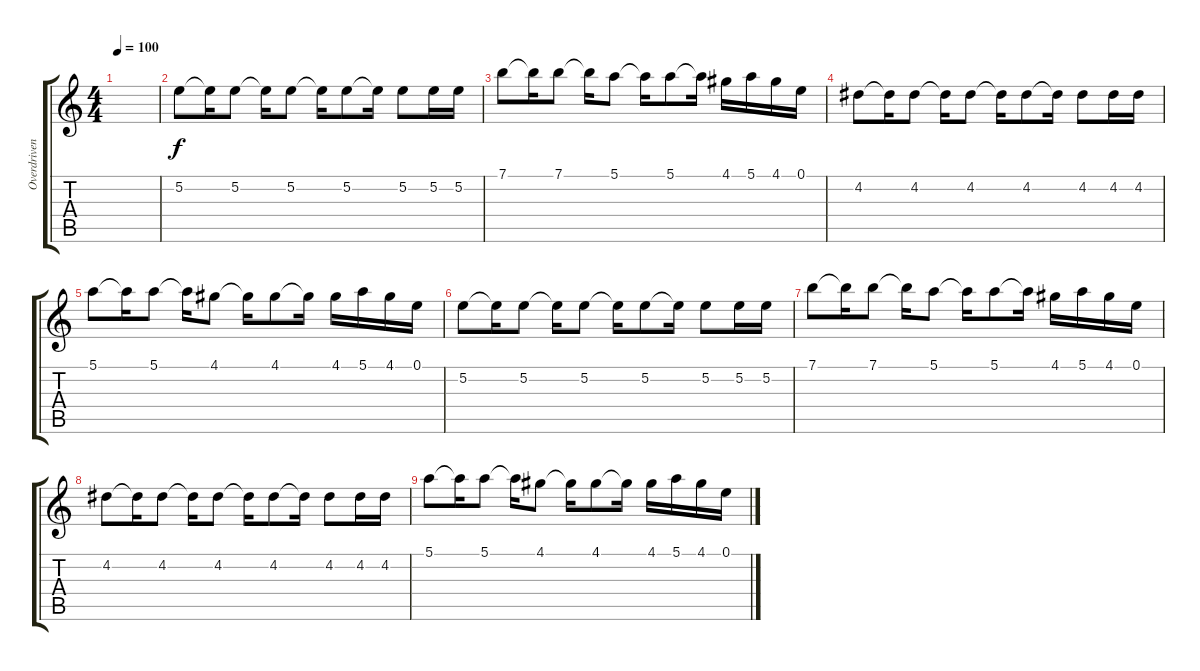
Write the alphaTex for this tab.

\track ("Overdriven Guitar " "Overdriven") {instrument overdrivenguitar}
\staff {score tabs}
\tuning (E4 B3 G3 D3 A2 E2) {hide}
\ts (4 4)
\tempo 100
\clef g2
\ks c
|
5.2.8 5.2{t}.16 5.2.8 5.2{t}.16 5.2.8 5.2{t}.16 5.2.8 5.2{t}.16 5.2.8 5.2.16 5.2.16 |
7.1.8 7.1{t}.16 7.1.8 7.1{t}.16 5.1.8 5.1{t}.16 5.1.8 5.1{t}.16 4.1.16 5.1.16 4.1.16 0.1.16 |
4.2.8 4.2{t}.16 4.2.8 4.2{t}.16 4.2.8 4.2{t}.16 4.2.8 4.2{t}.16 4.2.8 4.2.16 4.2.16 |
5.1.8 5.1{t}.16 5.1.8 5.1{t}.16 4.1.8 4.1{t}.16 4.1.8 4.1{t}.16 4.1.16 5.1.16 4.1.16 0.1.16 |
5.2.8 5.2{t}.16 5.2.8 5.2{t}.16 5.2.8 5.2{t}.16 5.2.8 5.2{t}.16 5.2.8 5.2.16 5.2.16 |
7.1.8 7.1{t}.16 7.1.8 7.1{t}.16 5.1.8 5.1{t}.16 5.1.8 5.1{t}.16 4.1.16 5.1.16 4.1.16 0.1.16 |
4.2.8 4.2{t}.16 4.2.8 4.2{t}.16 4.2.8 4.2{t}.16 4.2.8 4.2{t}.16 4.2.8 4.2.16 4.2.16 |
5.1.8 5.1{t}.16 5.1.8 5.1{t}.16 4.1.8 4.1{t}.16 4.1.8 4.1{t}.16 4.1.16 5.1.16 4.1.16 0.1.16
